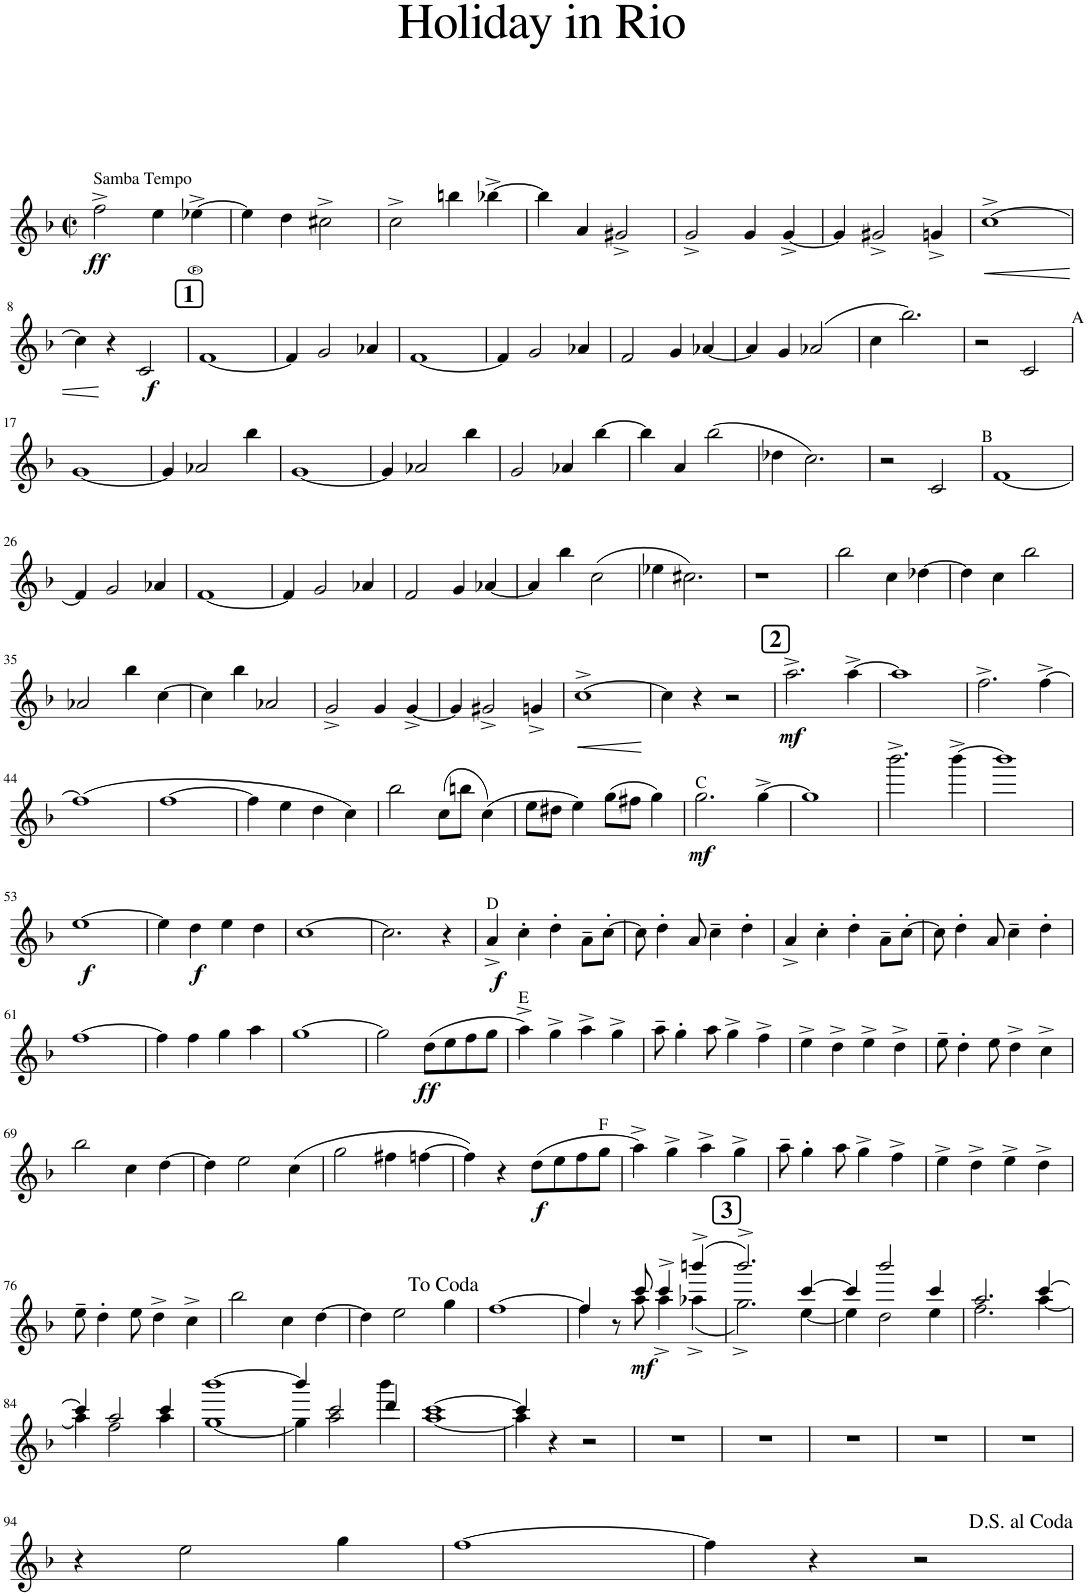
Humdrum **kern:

**kern	**dynam
*part1	*part1
*staff1	*staff1
*I"Tenor Saxophone	*
*I'Ten. Sax.	*
*clefG2	*
*Trd1c2	*
*k[b-]	*
*M2/2	*
*met(c|)	*
=1	=1
!LO:TX:a:t=Samba Tempo	!
!	!LO:DY:b
2ff^\	ff
4ee\	.
[4ee-X^\	.
=2	=2
4ee-\]	.
4dd\	.
2cc#X^\	.
=3	=3
2cc^\	.
4bbn\	.
[4bb-X^\	.
=4	=4
4bb-\]	.
4a/	.
2g#X^/	.
=5	=5
2g^/	.
4g/	.
[4g^/	.
=6	=6
4g/]	.
2g#X^/	.
4gn^/	.
=7	=7
!	!LO:HP:b
[1cc^	<
!!LO:LB:g=z
=8	=8
4cc\]	.
4r	[
!	!LO:DY:b
2c/	f
!!LO:REH:place=s1:a:B:cj:fs=14:t=1
=9	=9
[1f	.
=10	=10
4f/]	.
2g/	.
4a-X/	.
=11	=11
[1f	.
=12	=12
4f/]	.
2g/	.
4a-X/	.
=13	=13
2f/	.
4g/	.
[4a-X/	.
=14	=14
4a-/]	.
4g/	.
(2a-X/	.
=15	=15
4cc\	.
2.bb-\)	.
=16	=16
2r	.
2c/	.
!LO:TX:a:t=A	!
!!LO:LB:g=z
=17	=17
[1g	.
=18	=18
4g/]	.
2a-X/	.
4bb-\	.
=19	=19
[1g	.
=20	=20
4g/]	.
2a-X/	.
4bb-\	.
=21	=21
2g/	.
4a-X/	.
[4bb-\	.
=22	=22
4bb-\]	.
4a/	.
(2bb-\	.
=23	=23
4dd-X\	.
2.cc\)	.
=24	=24
2r	.
2c/	.
!LO:TX:a:t=B	!
=25	=25
[1f	.
!!LO:LB:g=z
=26	=26
4f/]	.
2g/	.
4a-X/	.
=27	=27
[1f	.
=28	=28
4f/]	.
2g/	.
4a-X/	.
=29	=29
2f/	.
4g/	.
[4a-X/	.
=30	=30
4a-/]	.
4bb-\	.
(2cc\	.
=31	=31
4ee-X\	.
2.cc#X\)	.
=32	=32
1r	.
=33	=33
2bb-\	.
4cc\	.
[4dd-X\	.
=34	=34
4dd-\]	.
4cc\	.
2bb-\	.
!!LO:LB:g=z
=35	=35
2a-X/	.
4bb-\	.
[4cc\	.
=36	=36
4cc\]	.
4bb-\	.
2a-X/	.
=37	=37
2g^/	.
4g/	.
[4g^/	.
=38	=38
4g/]	.
2g#X^/	.
4gn^/	.
=39	=39
!	!LO:HP:b
[1cc^	<
.	[
=40	=40
4cc\]	.
4r	.
2r	.
!!LO:REH:place=s1:a:B:cj:fs=14:t=2
=41	=41
!	!LO:DY:b
2.aa^\	mf
[4aa^\	.
=42	=42
1aa]	.
=43	=43
2.ff^\	.
[4ff^\	.
!!LO:LB:g=z
=44	=44
(1ff]	.
=45	=45
[1ff	.
=46	=46
4ff\]	.
4ee\	.
4dd\	.
4cc\)	.
=47	=47
2bb-\	.
(8cc\L	.
8bbn\J	.
(4cc\)	.
=48	=48
8ee\L	.
8dd#X\J	.
4ee\)	.
(8gg\L	.
8ff#X\J	.
4gg\)	.
=49	=49
!LO:TX:a:t=C	!
!	!LO:DY:b
2.gg\	mf
[4gg^\	.
=50	=50
1gg]	.
=51	=51
2.bbb-^\	.
[4bbb-^\	.
=52	=52
(1bbb-]	.
!!LO:LB:g=z
=53	=53
!	!LO:DY:b
[1ee	f
=54	=54
4ee\]	.
!	!LO:DY:b
4dd\	f
4ee\	.
4dd\	.
=55	=55
[1cc	.
=56	=56
2.cc\])	.
4r	.
=57	=57
!LO:TX:a:t=D	!
!	!LO:DY:b
4a^/	f
4cc'\	.
4dd'\	.
8a~\L	.
[8cc'\J	.
=58	=58
8cc\]	.
4dd'\	.
8a/	.
4cc~\	.
4dd'\	.
=59	=59
4a^/	.
4cc'\	.
4dd'\	.
8a~\L	.
[8cc'\J	.
=60	=60
8cc\]	.
4dd'\	.
8a/	.
4cc~\	.
(4dd'\	.
!!LO:LB:g=z
=61	=61
[1ff	.
=62	=62
4ff\]	.
4ff\	.
4gg\	.
4aa\	.
=63	=63
[1gg	.
=64	=64
2gg\])	.
!	!LO:DY:b
(8dd\L	ff
8ee\	.
8ff\	.
8gg\J	.
=65	=65
!LO:TX:a:t=E	!
4aa^\)	.
4gg^\	.
4aa^\	.
4gg^\	.
=66	=66
8aa~\	.
4gg'\	.
8aa\	.
4gg^\	.
4ff^\	.
=67	=67
4ee^\	.
4dd^\	.
4ee^\	.
4dd^\	.
=68	=68
8ee~\	.
4dd'\	.
8ee\	.
4dd^\	.
4cc^\	.
!!LO:LB:g=z
=69	=69
2bb-\	.
4cc\	.
[4dd\	.
=70	=70
4dd\]	.
2ee\	.
(4cc\	.
=71	=71
2gg\	.
4ff#X\	.
[4ffn\	.
=72	=72
4ff\])	.
4r	.
!	!LO:DY:b
(8dd\L	f
8ee\	.
8ff\	.
!LO:TX:a:t=F	!
8gg\J	.
=73	=73
4aa^\)	.
4gg^\	.
4aa^\	.
4gg^\	.
=74	=74
8aa~\	.
4gg'\	.
8aa\	.
4gg^\	.
4ff^\	.
=75	=75
4ee^\	.
4dd^\	.
4ee^\	.
4dd^\	.
!!LO:LB:g=z
=76	=76
8ee~\	.
4dd'\	.
8ee\	.
4dd^\	.
4cc^\	.
=77	=77
2bb-\	.
4cc\	.
[4dd\	.
=78	=78
4dd\]	.
2ee\	.
4gg\	.
=79	=79
[1ff	.
=80	=80
*^	*
4ff/]	4ff\	.
8r	8ryy	.
!	!	!LO:DY:b
8ccc/	8aa\	mf
4ccc^/	4aa^\	.
(4bbbn^/	(4aa-X^\	.
!!LO:REH:place=s1:a:B:cj:fs=14:t=3	!!
=81	=81	=81
2.bbb-^/)	2.gg^\)	.
[4ccc/	[4ee\	.
=82	=82	=82
4ccc/]	4ee\]	.
2bbb-/	2dd\	.
4ccc/	4ee\	.
=83	=83	=83
2.aa/	2.ff\	.
[4ccc/	[4aa\	.
!!LO:LB:g=z	!!
=84	=84	=84
4ccc/]	4aa\]	.
2aa/	2ff\	.
4ccc/	4aa\	.
=85	=85	=85
[1bbb-	[1gg	.
=86	=86	=86
4bbb-/]	4gg\]	.
2ccc/	2aa\	.
4ddd/	4bbb-\	.
=87	=87	=87
[1ccc	[1aa	.
=88	=88	=88
4ccc/]	4aa\]	.
4r	2.ryy	.
2r	.	.
*v	*v	*
=89	=89
1r	.
=90	=90
1r	.
=91	=91
1r	.
=92	=92
1r	.
=93	=93
1r	.
!!LO:LB:g=z
=94	=94
4r	.
2ee\	.
4gg\	.
=95	=95
[1ff	.
=96	=96
4ff\]	.
4r	.
2r	.
=	=
*-	*-
